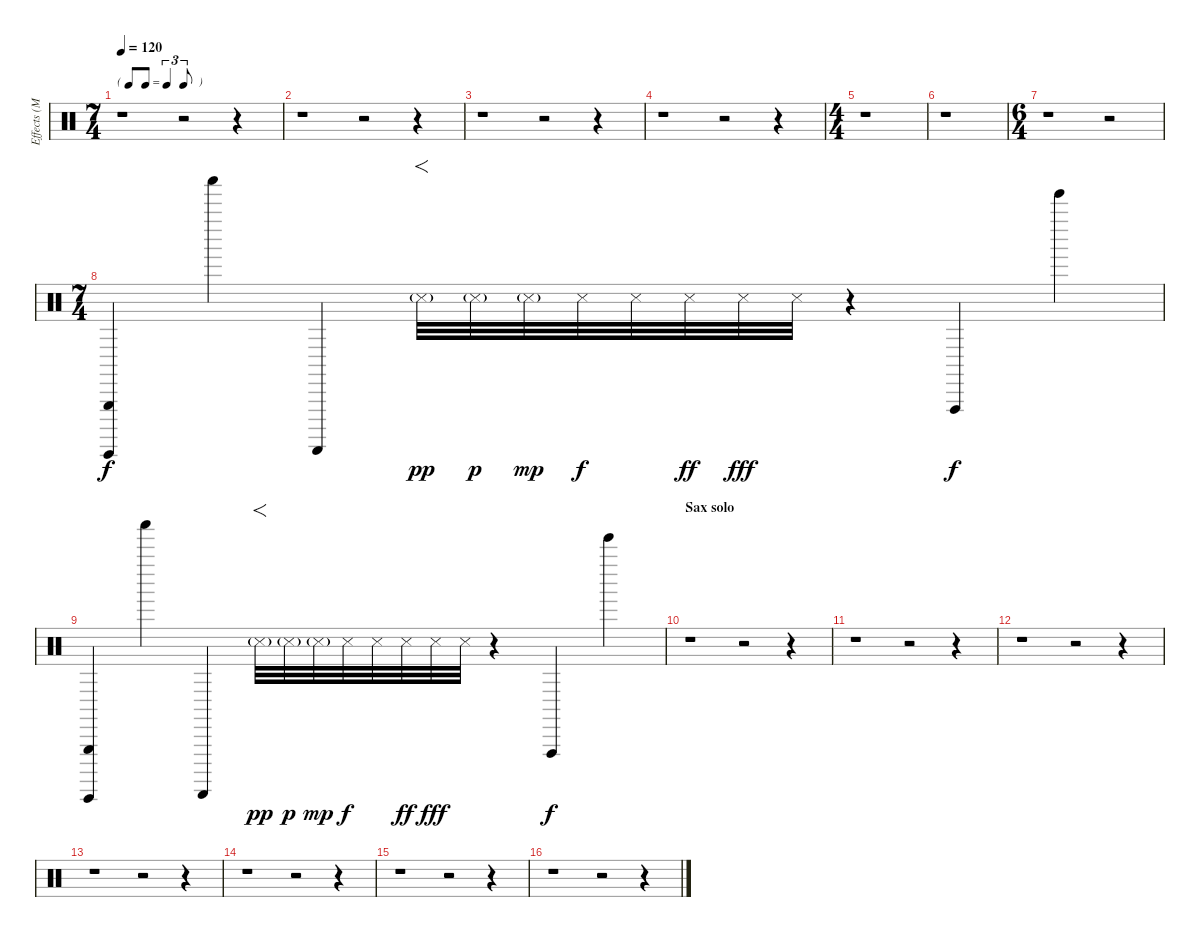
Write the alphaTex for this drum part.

\track ("Effects (Mason/Waters)" "Effects (M") {instrument percussion}
\staff {score}
\articulation defaults
\ts (7 4)
\tf triplet8th
\tempo 120
\clef neutral
\ks c
r.1{dy f} r.2 r.4 |
r.1 r.2 r.4 |
r.1 r.2 r.4 |
r.1 r.2 r.4 |
\ts (4 4)
r.1 |
r.1 |
\ts (6 4)
r.1 r.2 |
\ts (7 4)
("Triangle (hit)" "Guiro (hit)").4 "Shaker (hit)".4 "Guiro (scrap-return)".4 "Snare (side stick) 3"{g}.32{f dy pp} "Snare (side stick) 3"{g}.32{dy p} "Snare (side stick) 3"{g}.32{dy mp} "Snare (side stick) 3".32{dy f} "Snare (side stick) 3".32 "Snare (side stick) 3".32{dy ff} "Snare (side stick) 3".32{dy fff} "Snare (side stick) 3".32 r.4 "Vibraslap (hit)".4{dy f} "Tinkle Bell (hit)".4 |
("Triangle (hit)" "Guiro (hit)").4 "Shaker (hit)".4 "Guiro (scrap-return)".4 "Snare (side stick) 3"{g}.32{f dy pp} "Snare (side stick) 3"{g}.32{dy p} "Snare (side stick) 3"{g}.32{dy mp} "Snare (side stick) 3".32{dy f} "Snare (side stick) 3".32 "Snare (side stick) 3".32{dy ff} "Snare (side stick) 3".32{dy fff} "Snare (side stick) 3".32 r.4 "Vibraslap (hit)".4{dy f} "Tinkle Bell (hit)".4 |
\section ("" "Sax solo")
r.1 r.2 r.4 |
r.1 r.2 r.4 |
r.1 r.2 r.4 |
r.1 r.2 r.4 |
r.1 r.2 r.4 |
r.1 r.2 r.4 |
r.1 r.2 r.4
